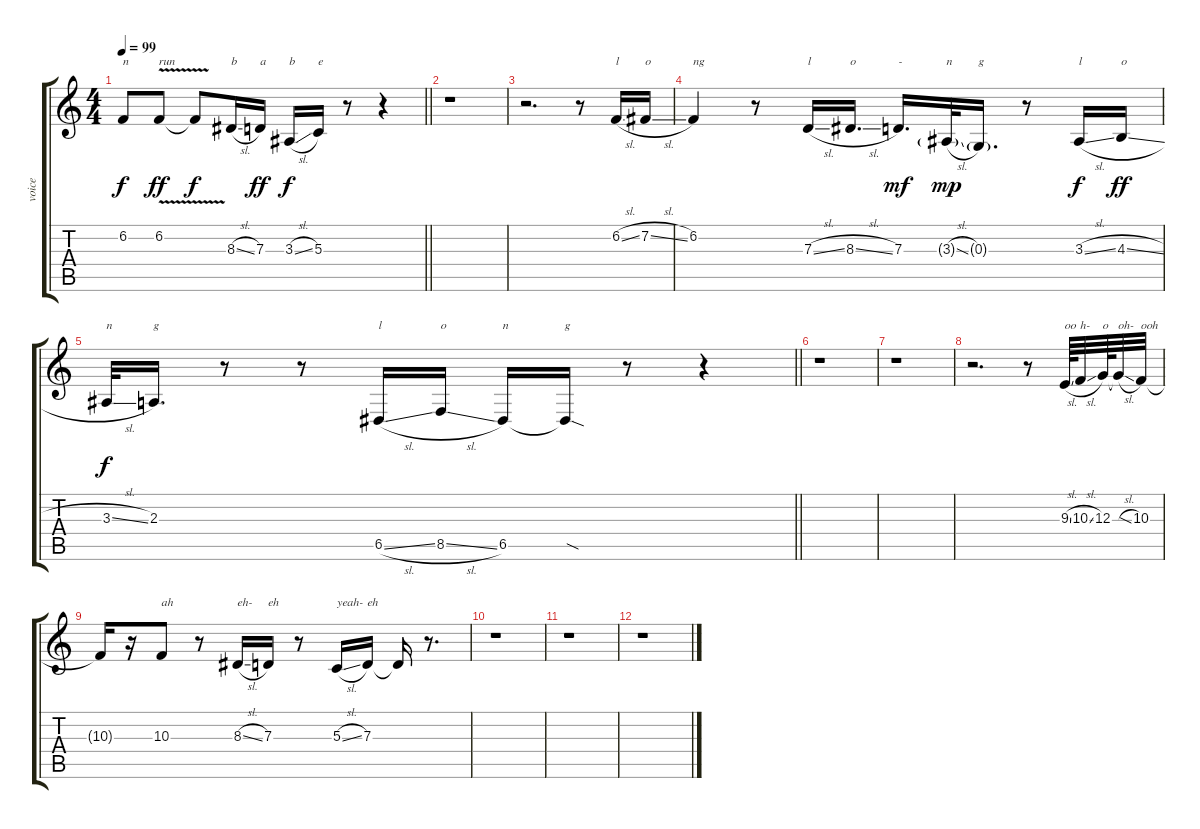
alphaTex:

\track ("voice" "voice") {instrument lead2sawtooth}
\staff {score tabs}
\tuning (E4 B3 G3 D3 A2 E2) {hide}
\ts (4 4)
\tempo 99
\clef g2
\barLineRight lightlight
\ks c
6.2.8{txt "n" dy f} 6.2{v}.8{txt "run" dy ff} 6.2{t}.8{dy f} 8.3{sl}.16{txt "b"} 7.3.16{txt "a" dy ff} 3.3{sl}.16{txt "b" dy f} 5.3.16{txt "e"} r.8 r.4 |
r.1 |
r.2{d} r.8 6.2{sl}.16{txt "l"} 7.2{sl}.16{txt "o"} |
6.2.4{txt "ng"} r.8 7.3{sl}.16{txt "l"} 8.3{sl}.16{d txt "o"} 7.3.16{d txt "-" dy mf} 3.3{sl g}.32{txt "n" dy mp} 0.3{g}.16{d txt "g"} r.8 3.3{sl}.16{txt "l" dy f} 4.3{sl}.16{txt "o" dy ff} |
\barLineRight lightlight
3.3{sl}.32{txt "n" dy f} 2.3.16{d txt "g"} r.8 r.8 6.5{sl}.16{txt "l"} 8.5{sl}.16{txt "o"} 6.5.16{txt "n"} 6.5{sod t}.16{txt "g"} r.8 r.4 |
r.1 |
r.1 |
r.2{d} r.8 9.3{sl}.64{txt "oo"} 10.3{sl}.32{txt "h-"} 12.3.64{txt "o"} 12.3{sl t}.32{txt "oh-"} 10.3.32{txt "ooh"} |
10.3{t}.16 r.16 10.3.8{txt "ah"} r.8 8.3{sl}.16{txt "eh-"} 7.3.16{txt "eh"} r.8 5.3{sl}.16{txt "yeah-"} 7.3.16{txt "eh"} 7.3{t}.16 r.8{d} |
r.1 |
r.1 |
r.1
